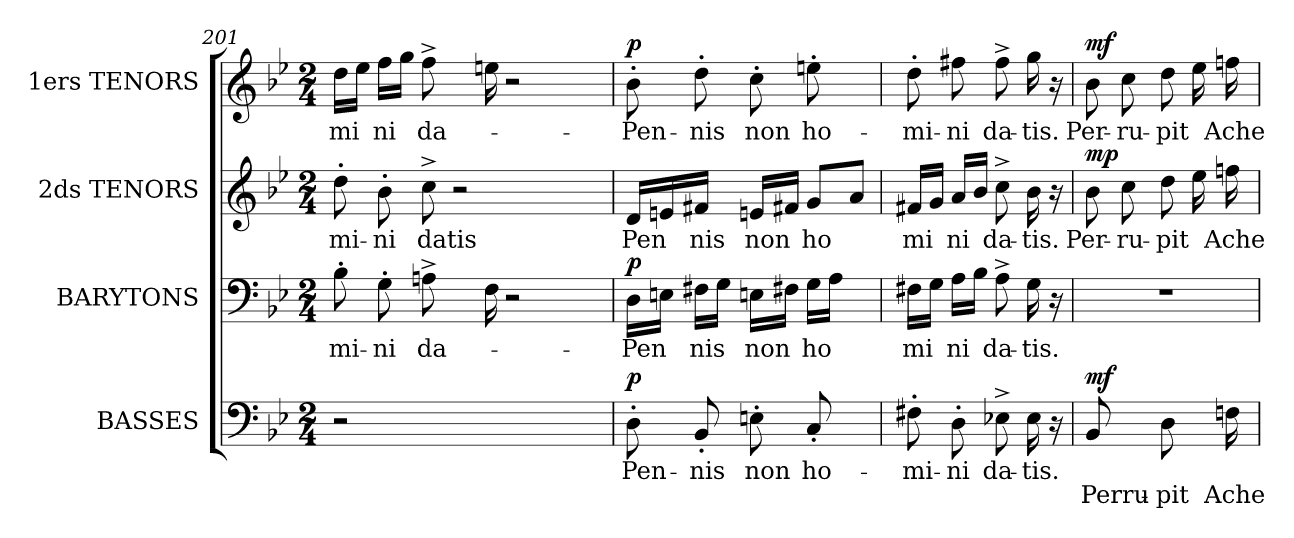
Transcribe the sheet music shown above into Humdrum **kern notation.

**kern	**text	**text	**dynam	**kern	**text	**dynam	**kern	**text	**dynam	**kern	**text	**dynam
*part4	*part4	*part4	*part4	*part3	*part3	*part3	*part2	*part2	*part2	*part1	*part1	*part1
*staff4	*staff4	*staff4	*staff4	*staff3	*staff3	*staff3	*staff2	*staff2	*staff2	*staff1	*staff1	*staff1
*I"BASSES	*	*	*	*I"BARYTONS	*	*	*I"2ds TENORS	*	*	*I"1ers TENORS	*	*
*I'BAS.	*	*	*	*I'BAR.	*	*	*	*	*	*	*	*
*clefF4	*	*	*	*clefF4	*	*	*clefG2	*	*	*clefG2	*	*
*k[b-e-]	*	*	*	*k[b-e-]	*	*	*k[b-e-]	*	*	*k[b-e-]	*	*
*M2/4	*	*	*	*M2/4	*	*	*M2/4	*	*	*M2/4	*	*
=201	=201	=201	=201	=201	=201	=201	=201	=201	=201	=201	=201	=201
2r	.	.	.	8B-'>i\	mi-	.	8dd'>i\	mi-	.	16ddi\LL	mi	.
.	.	.	.	.	.	.	.	.	.	16ee-i\JJ	--	.
.	.	.	.	8G'>i\	ni	.	8b-'>i\	ni	.	16ffi\LL	ni	.
.	.	.	.	.	.	.	.	.	.	16ggi\JJ	.	.
.	.	.	.	8An^>i\	da-	.	8cc^>i\	datis	.	8ff^>i\	da-	.
.	.	.	.	8ryy	.	.	2r	.	.	8ryy	.	.
2ryy	.	.	.	16Fj\	.	.	.	.	.	16eej\	.	.
.	.	.	.	2r	.	.	.	.	.	2r	.	.
.	.	.	.	.	.	.	8ryy	.	.	.	.	.
16ryy	.	.	.	.	.	.	16ryy	.	.	.	.	.
=202	=202	=202	=202	=202	=202	=202	=202	=202	=202	=202	=202	=202
!	!	!	!LO:DY:a	!	!	!LO:DY:a	!	!	!	!	!	!LO:DY:a
8D'>i\	Pen-	.	p	16Di\LL	Pen	p	16di/LL	Pen	.	8b-'>i\	Pen-	p
.	.	.	.	16Eni\JJ	--	.	16eni/JJ	--	.	.	.	.
8BB-'>i/	nis	.	.	16F#Xi\LL	nis	.	16f#Xi/JJ	nis	.	8dd'>i\	nis	.
.	.	.	.	16Gi\JJ	.	.	16ryy	.	.	.	.	.
8En'>i\	non	.	.	16Eni\LL	non	.	16eni/LL	non	.	8cc'>i\	non	.
.	.	.	.	16F#Xi\JJ	.	.	16f#Xi/JJ	.	.	.	.	.
8C'>i/	ho-	.	.	16Gi\LL	ho	.	8gi/L	ho	.	8een'>i\	ho-	.
.	.	.	.	16Ai\JJ	--	.	.	.	.	.	.	.
8ryy	.	.	.	8ryy	.	.	8aj/J	.	.	8ryy	.	.
=203	=203	=203	=203	=203	=203	=203	=203	=203	=203	=203	=203	=203
8F#X'>i\	mi-	.	.	16F#Xi\LL	mi	.	16f#Xi/LL	mi	.	8dd'>i\	mi-	.
.	.	.	.	16Gi\JJ	--	.	16gi/JJ	--	.	.	.	.
8D'>i\	ni	.	.	16Ai\LL	ni	.	16ai/LL	ni	.	8ff#Xi\	ni	.
.	.	.	.	16B-i\JJ	.	.	16b-i/JJ	.	.	.	.	.
8E-X^>i\	da-	.	.	8A^>i\	da-	.	8cc^>i\	da-	.	8ff#^>i\	da-	.
16E-i\	tis.	.	.	16Gi\	tis.	.	16b-i\	tis.	.	16ggi\	tis.	.
16r	.	.	.	16r	.	.	16r	.	.	16r	.	.
!!LO:LB:g=z
=204	=204	=204	=204	=204	=204	=204	=204	=204	=204	=204	=204	=204
!	!	!	!LO:DY:a	!	!	!	!	!	!LO:DY:a	!	!	!LO:DY:a
8BB-i/	.	Perru-	mf	2r	.	.	8b-i\	Per-	mp	8b-i\	Per-	mf
8ryy	.	.	.	.	.	.	8cci\	ru-	.	8cci\	ru-	.
8Di\	.	pit	.	.	.	.	8ddi\	pit	.	8ddi\	pit	.
16ryy	.	.	.	.	.	.	16ee-i\	.	.	16ee-i\	.	.
16Fni\	.	Ache-	.	.	.	.	16ffni\	Ache-	.	16ffni\	Ache-	.
=	=	=	=	=	=	=	=	=	=	=	=	=
*-	*-	*-	*-	*-	*-	*-	*-	*-	*-	*-	*-	*-
